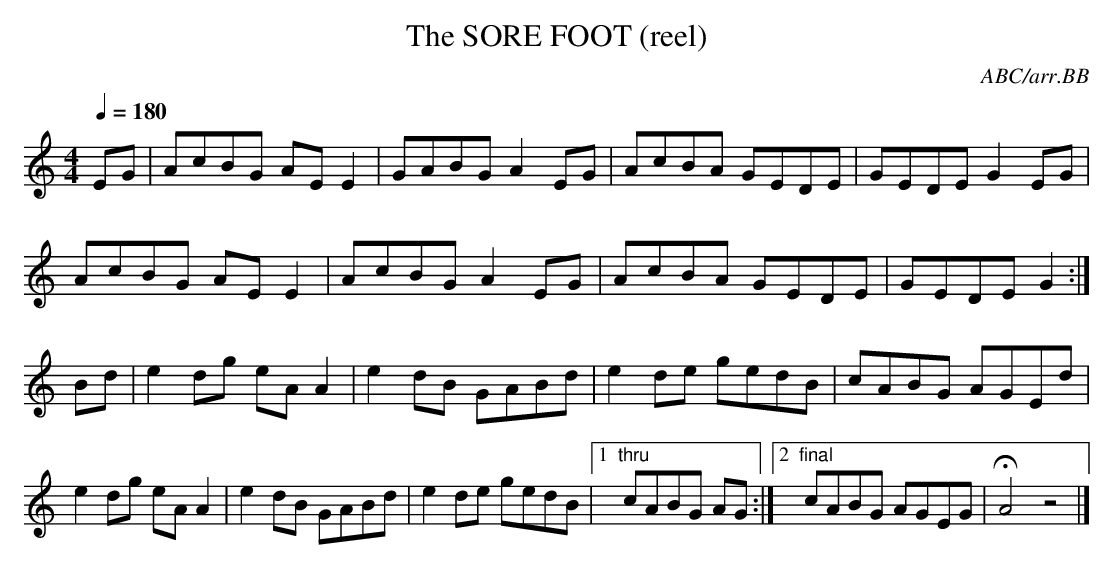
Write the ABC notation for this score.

X:1
T:SORE FOOT (reel), The
C:ABC/arr.BB
Q:1/4=180
L:1/8
M:4/4
K:Am
EG|AcBG AEE2|GABG A2EG|AcBA GEDE|GEDE G2EG|
AcBG AE E2|AcBG A2 EG|AcBA GEDE|GEDE G2 :|
Bd|e2dg eAA2|e2 dB GABd|e2de gedB|cABG AGEd|
e2dg eAA2|e2dB GABd|e2de gedB|1 "thru"cABG AG :|\
[2 "final"cABG AGEG|HA4z4|]
